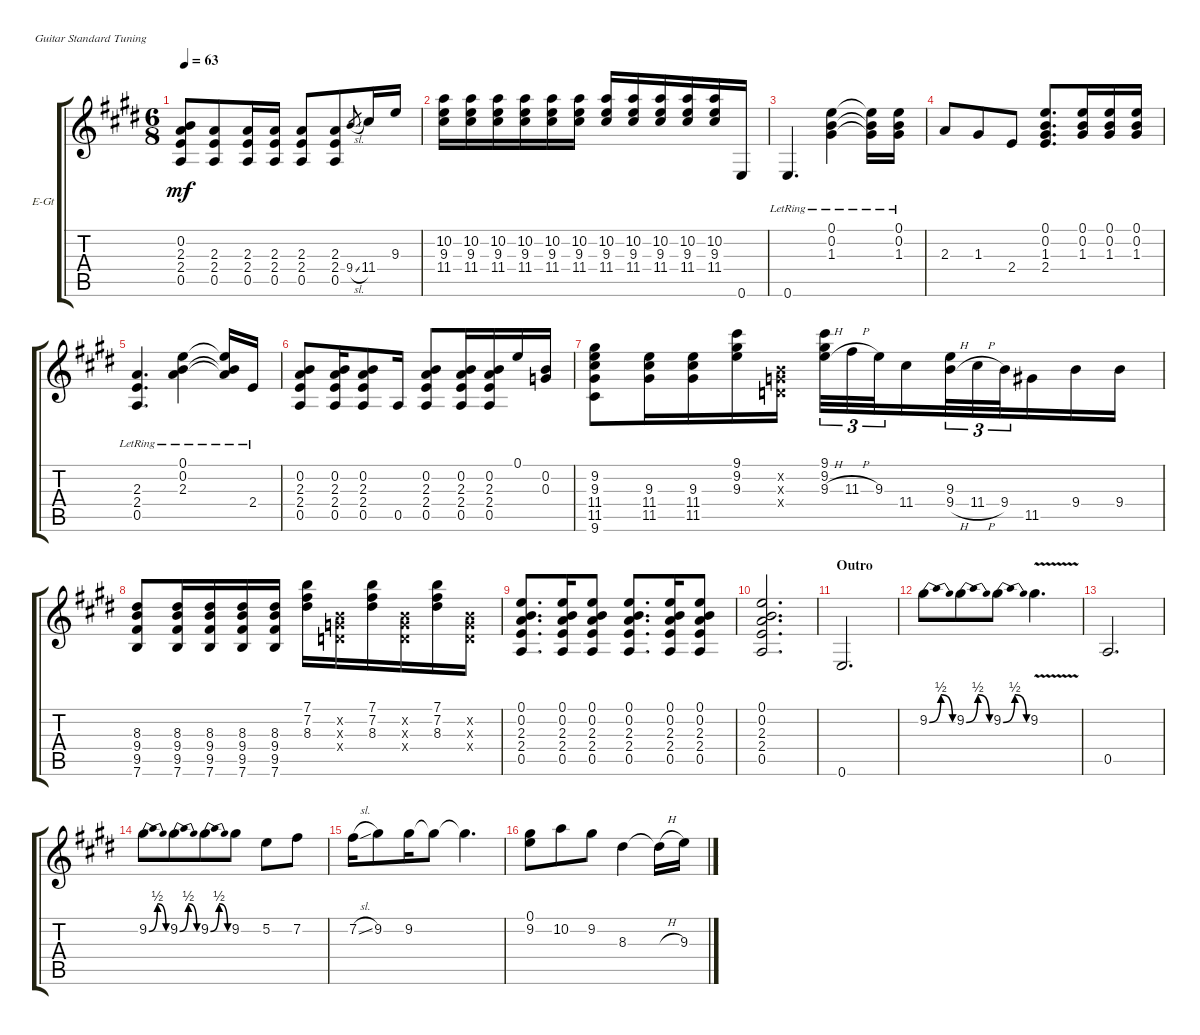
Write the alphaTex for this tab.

\defaultSystemsLayout 4
\bracketExtendMode groupsimilarinstruments
\firstSystemTrackNameOrientation horizontal
\otherSystemsTrackNameOrientation horizontal
\track ("Electric Guitar" "E-Gt") {instrument electricguitarclean}
\staff {score tabs}
\tuning (E4 B3 G3 D3 A2 E2)
\ts (6 8)
\tempo 63
\clef g2
\ks e
(0.2 2.3 2.4 0.5).8{dy mf} (2.3 2.4 0.5).8 (2.3 2.4 0.5).16 (0.5 2.4 2.3).16 (2.3 2.4 0.5).8 (0.5 2.4 2.3).8 9.4{sl}.8{gr} 11.4.16 9.3.16 |
(10.2 9.3 11.4).16 (11.4 9.3 10.2).16 (10.2 9.3 11.4).16 (11.4 9.3 10.2).16 (10.2 9.3 11.4).16 (11.4 9.3 10.2).16 (10.2 9.3 11.4).16 (11.4 9.3 10.2).16 (10.2 9.3 11.4).16 (11.4 9.3 10.2).16 (10.2 9.3 11.4).16 0.6.16 |
0.6{lr}.4{d} (0.1{lr} 0.2{lr} 1.3{lr}).4 (0.1{lr t} 0.2{lr t} 1.3{lr t}).16 (0.1{lr} 0.2{lr} 1.3{lr}).16 |
2.3.8 1.3.8 2.4.8 (0.1 0.2 1.3 2.4).8{d} (0.1 0.2 1.3).16 (0.1 0.2 1.3).16 (0.1 0.2 1.3).16 |
(2.3{lr} 2.4{lr} 0.5{lr}).4{d} (0.1{lr} 0.2{lr} 2.3{lr}).4 (0.1{lr t} 0.2{lr t} 2.3{lr t}).16 2.4{lr}.16 |
(2.4 2.3 0.5 0.2).8 (0.2 2.3 2.4 0.5).16 (0.5 2.4 2.3 0.2).8 0.5.16 (0.5 2.4 2.3 0.2).8 (0.2 2.3 2.4 0.5).16 (0.5 2.4 2.3 0.2).16 0.1.16 (0.2 0.3).16 |
(9.2 9.3 11.4 11.5 9.6).8 (11.5 11.4 9.3).16 (9.3 11.4 11.5).16 (9.1 9.2 9.3).16 (0.2{x} 0.3{x} 0.4{x}).16 (9.1 9.2 9.3{h}).32{tu (3 2) beam merge} 11.3{h}.32{tu (3 2) beam merge} 9.3.32{tu (3 2) beam merge} 11.4.16{beam merge} (9.3 9.4{h}).32{tu (3 2) beam merge} 11.4{h}.32{tu (3 2) beam merge} 9.4.32{tu (3 2) beam merge} 11.5.16{beam merge} 9.4.16{beam merge} 9.4.16 |
(8.3 9.4 9.5 7.6).8 (8.3 9.4 9.5 7.6).16 (8.3 9.4 9.5 7.6).16 (8.3 9.4 9.5 7.6).16 (8.3 9.4 9.5 7.6).16 (7.1 7.2 8.3).16 (0.2{x} 0.3{x} 0.4{x}).16 (7.1 7.2 8.3).16 (0.2{x} 0.3{x} 0.4{x}).16 (7.1 7.2 8.3).16 (0.2{x} 0.3{x} 0.4{x}).16 |
(0.1 0.2 2.3 2.4 0.5).8{d} (0.1 0.2 2.3 2.4 0.5).16 (0.1 0.2 2.3 2.4 0.5).8 (0.1 0.2 2.3 2.4 0.5).8{d} (0.1 0.2 2.3 2.4 0.5).16 (0.1 0.2 2.3 2.4 0.5).8 |
(0.1 0.2 2.3 2.4 0.5).2{d} |
\section ("" "Outro")
0.6.2{d} |
9.2{be (bendrelease 0 0 10.799999999999999 2 20.4 2 30 0)}.8 9.2{be (bendrelease 0 0 12 2 19.8 2 30 0)}.8 9.2{be (bendrelease 0 0 10.2 2 20.4 2 30 0)}.8 9.2{v}.4{d} |
0.5.2{d} |
9.2{be (bendrelease 0 0 10.799999999999999 2 20.4 2 30 0)}.8 9.2{be (bendrelease 0 0 12 2 19.8 2 30 0)}.8 9.2{be (bendrelease 0 0 10.2 2 20.4 2 30 0)}.8{beam merge} 9.2.8{beam split} 5.2.8 7.2.8 |
7.2{sl}.16 9.2.8 9.2.16 9.2{t}.8 9.2{t}.4{d} |
(0.1 9.2).8 10.2.8 9.2.8 8.3.4 8.3{h t}.16 9.3.16
